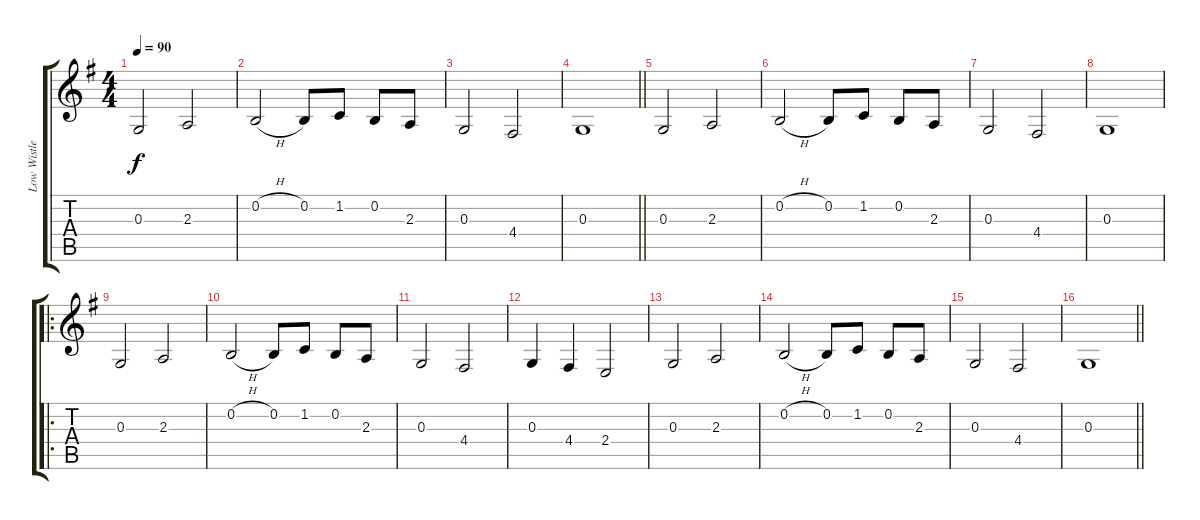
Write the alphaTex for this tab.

\track ("Low Wistle " "Low Wistle") {instrument whistle}
\staff {score tabs}
\tuning (E4 B3 G3 D3 A2 E2) {hide}
\ts (4 4)
\tempo 90
\clef g2
\ks g
0.3.2{dy f instrument whistle} 2.3.2 |
0.2{h}.2 0.2.8 1.2.8 0.2.8 2.3.8 |
0.3.2 4.4.2 |
\barLineRight lightlight
0.3.1 |
0.3.2 2.3.2 |
0.2{h}.2 0.2.8 1.2.8 0.2.8 2.3.8 |
0.3.2 4.4.2 |
0.3.1 |
\ro
0.3.2 2.3.2 |
0.2{h}.2 0.2.8 1.2.8 0.2.8 2.3.8 |
0.3.2 4.4.2 |
0.3.4 4.4.4 2.4.2 |
0.3.2 2.3.2 |
0.2{h}.2 0.2.8 1.2.8 0.2.8 2.3.8 |
0.3.2 4.4.2 |
\barLineRight lightlight
0.3.1
